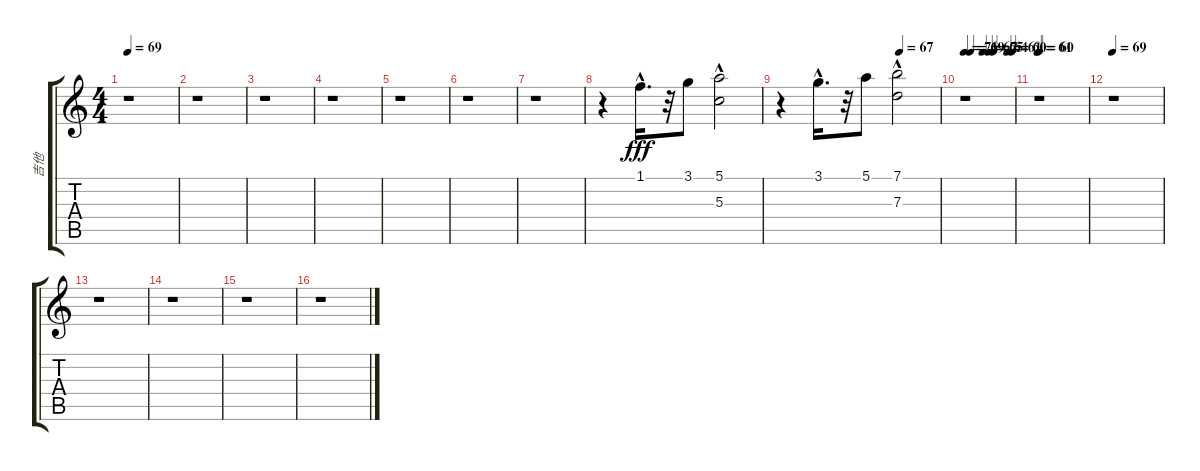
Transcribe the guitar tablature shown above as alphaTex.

\track ("吉他" "吉他") {instrument acousticguitarnylon}
\staff {score tabs}
\tuning (E4 B3 G3 D3 A2 E2) {hide}
\ts (4 4)
\tempo 69
\clef g2
\ks c
r.1{dy fff} |
r.1 |
r.1 |
r.1 |
r.1 |
r.1 |
r.1 |
r.4 1.1{hac}.16{d} r.32 3.1.8 (5.1 5.3{hac}).2 |
\tempo (67 0.75)
r.4 3.1{hac}.16{d} r.32 5.1.8 (7.1 7.3{hac}).2 |
\tempo 71
\tempo (69 0.125)
\tempo (67 0.375)
\tempo (65 0.5)
\tempo (64 0.59375)
\tempo (61 0.875)
\tempo (60 0.96875)
r.1 |
\tempo 61
\tempo (60 0.03125)
r.1 |
\tempo 69
r.1 |
r.1 |
r.1 |
r.1 |
r.1
